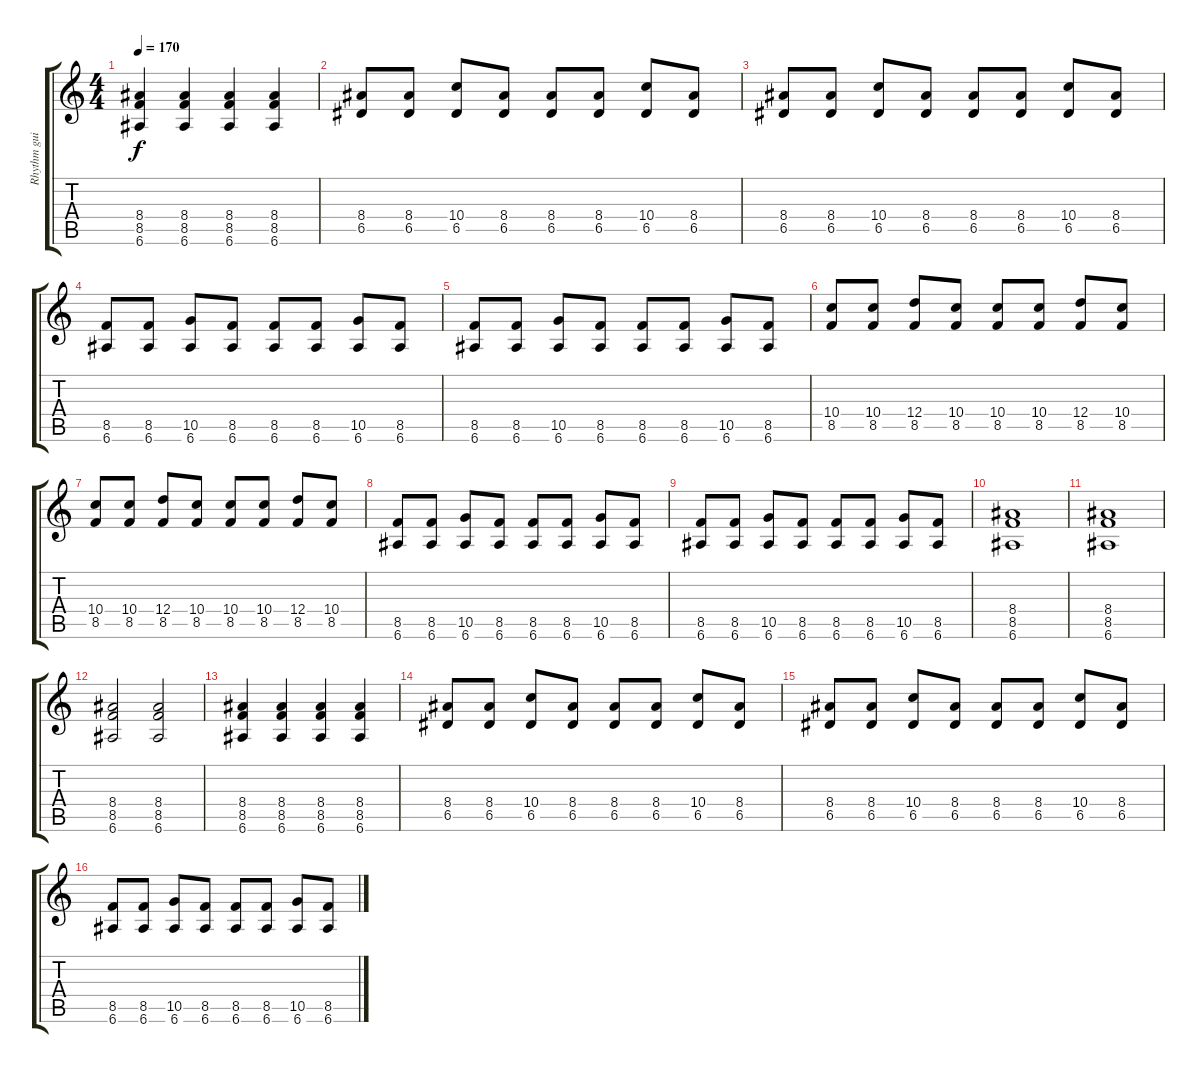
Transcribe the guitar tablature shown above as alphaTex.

\track ("Rhythm guitar" "Rhythm gui") {instrument electricguitarmuted}
\staff {score tabs}
\tuning (E4 B3 G3 D3 A2 E2) {hide}
\ts (4 4)
\tempo 170
\clef g2
\ks c
(8.4 8.5 6.6).4{dy f} (8.4 8.5 6.6).4 (8.4 8.5 6.6).4 (8.4 8.5 6.6).4 |
(8.4 6.5).8 (8.4 6.5).8 (10.4 6.5).8 (8.4 6.5).8 (8.4 6.5).8 (8.4 6.5).8 (10.4 6.5).8 (8.4 6.5).8 |
(8.4 6.5).8 (8.4 6.5).8 (10.4 6.5).8 (8.4 6.5).8 (8.4 6.5).8 (8.4 6.5).8 (10.4 6.5).8 (8.4 6.5).8 |
(8.5 6.6).8 (8.5 6.6).8 (10.5 6.6).8 (8.5 6.6).8 (8.5 6.6).8 (8.5 6.6).8 (10.5 6.6).8 (8.5 6.6).8 |
(8.5 6.6).8 (8.5 6.6).8 (10.5 6.6).8 (8.5 6.6).8 (8.5 6.6).8 (8.5 6.6).8 (10.5 6.6).8 (8.5 6.6).8 |
(10.4 8.5).8 (10.4 8.5).8 (12.4 8.5).8 (10.4 8.5).8 (10.4 8.5).8 (10.4 8.5).8 (12.4 8.5).8 (10.4 8.5).8 |
(10.4 8.5).8 (10.4 8.5).8 (12.4 8.5).8 (10.4 8.5).8 (10.4 8.5).8 (10.4 8.5).8 (12.4 8.5).8 (10.4 8.5).8 |
(8.5 6.6).8 (8.5 6.6).8 (10.5 6.6).8 (8.5 6.6).8 (8.5 6.6).8 (8.5 6.6).8 (10.5 6.6).8 (8.5 6.6).8 |
(8.5 6.6).8 (8.5 6.6).8 (10.5 6.6).8 (8.5 6.6).8 (8.5 6.6).8 (8.5 6.6).8 (10.5 6.6).8 (8.5 6.6).8 |
(8.4 8.5 6.6).1 |
(8.4 8.5 6.6).1 |
(8.4 8.5 6.6).2 (8.4 8.5 6.6).2 |
(8.4 8.5 6.6).4 (8.4 8.5 6.6).4 (8.4 8.5 6.6).4 (8.4 8.5 6.6).4 |
(8.4 6.5).8 (8.4 6.5).8 (10.4 6.5).8 (8.4 6.5).8 (8.4 6.5).8 (8.4 6.5).8 (10.4 6.5).8 (8.4 6.5).8 |
(8.4 6.5).8 (8.4 6.5).8 (10.4 6.5).8 (8.4 6.5).8 (8.4 6.5).8 (8.4 6.5).8 (10.4 6.5).8 (8.4 6.5).8 |
(8.5 6.6).8 (8.5 6.6).8 (10.5 6.6).8 (8.5 6.6).8 (8.5 6.6).8 (8.5 6.6).8 (10.5 6.6).8 (8.5 6.6).8
